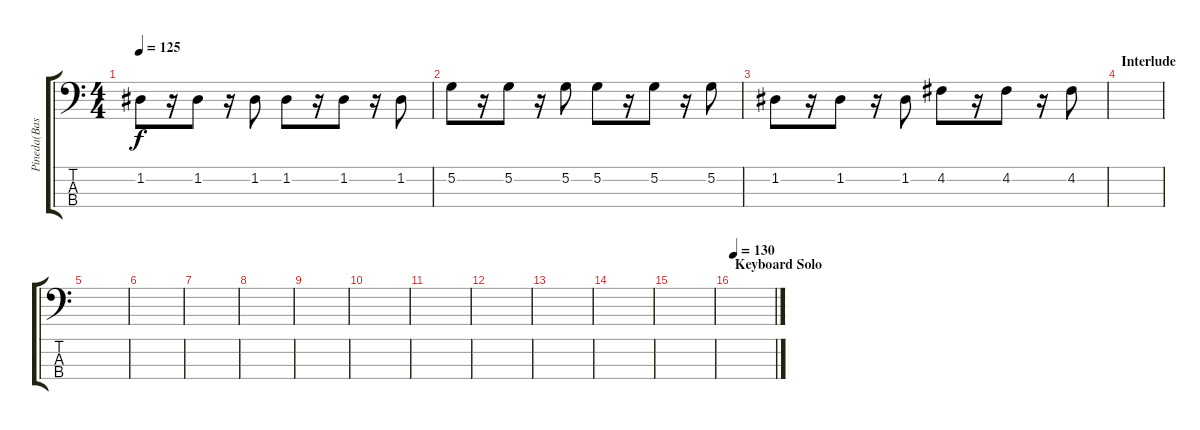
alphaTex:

\track ("Pineda(Bass)" "Pineda(Bas") {instrument electricbassfinger}
\staff {score tabs}
\tuning (G2 D2 A1 E1) {hide}
\ts (4 4)
\tempo 125
\clef f4
\ks c
1.2.8{dy f} r.16 1.2.8 r.16 1.2.8 1.2.8 r.16 1.2.8 r.16 1.2.8 |
5.2.8 r.16 5.2.8 r.16 5.2.8 5.2.8 r.16 5.2.8 r.16 5.2.8 |
1.2.8 r.16 1.2.8 r.16 1.2.8 4.2.8 r.16 4.2.8 r.16 4.2.8 |
\section ("" "Interlude")
|
|
|
|
|
|
|
|
|
|
|
|
\section ("" "Keyboard Solo")
\tempo 130
